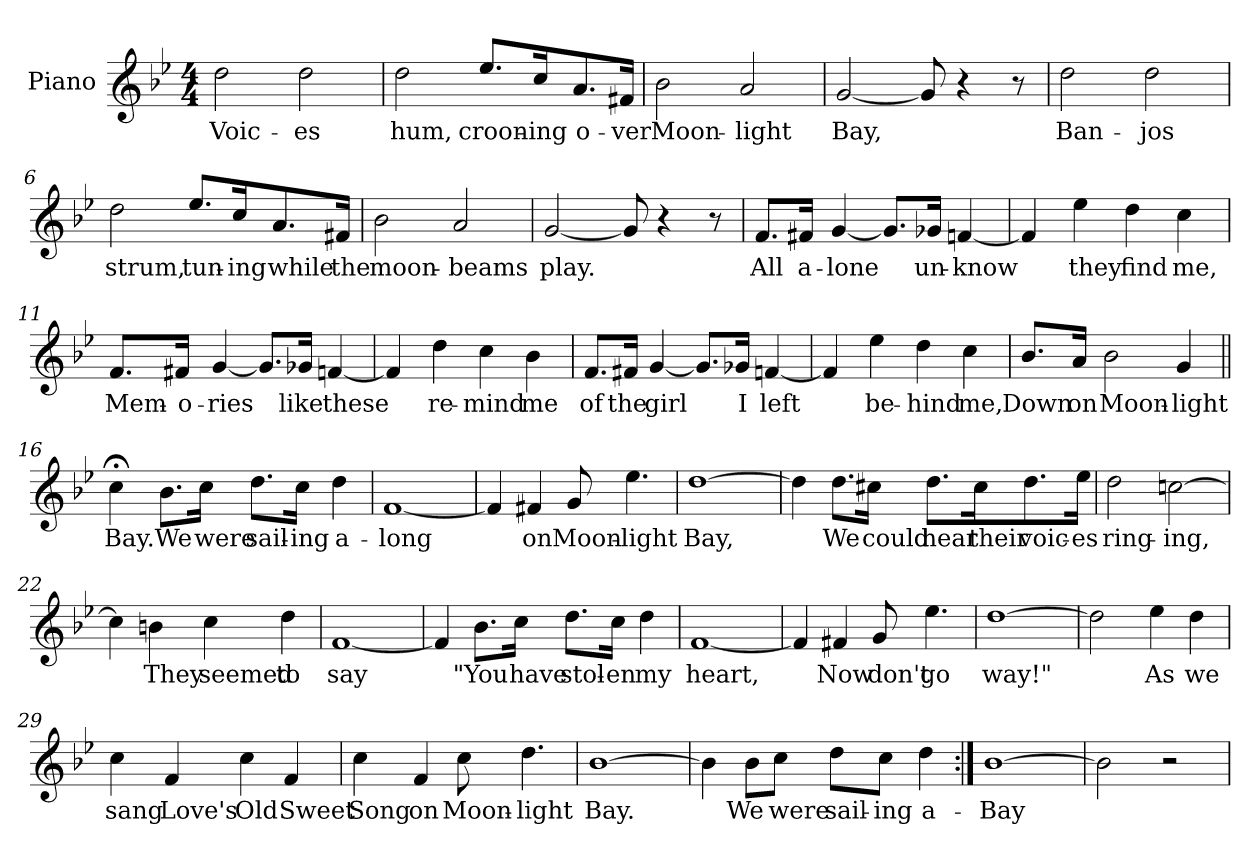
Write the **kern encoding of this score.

**kern	**text
*part1	*part1
*staff1	*staff1
*I"Piano	*
*I'Pno.	*
*clefG2	*
*k[b-e-]	*
*B-:	*
*M4/4	*
=1	=1
2dd\	Voic-
2dd\	-es
=2	=2
2dd\	hum,
8.ee-/L	croon-
16cc/K	-ing
8.a/	o-
16f#X/Jk	-ver
=3	=3
2b-\	Moon-
2a/	-light
=4	=4
[2g/	Bay,
8g/]	.
4r	.
8r	.
=5	=5
2dd\	Ban-
2dd\	-jos
!!LO:LB:g=z
=6	=6
2dd\	strum,
8.ee-/L	tun-
16cc/K	-ing
8.a/	while
16f#X/Jk	the
=7	=7
2b-\	moon-
2a/	-beams
=8	=8
[2g/	play.
8g/]	.
4r	.
8r	.
=9	=9
8.f/L	All
16f#X/Jk	a-
[4g/	lone
8.g/L]	.
16g-X/Jk	un-
[4fn/	-know
!!LO:LB:g=z
=10	=10
4f/]	.
4ee-\	they
4dd\	find
4cc\	me,
=11	=11
8.f/L	Mem-
16f#X/Jk	-o-
[4g/	-ries
8.g/L]	.
16g-X/Jk	like
[4fn/	these
=12	=12
4f/]	.
4dd\	re-
4cc\	-mind
4b-\	me
=13	=13
8.f/L	of
16f#X/Jk	the
[4g/	girl
8.g/L]	.
16g-X/Jk	I
[4fn/	left
!!LO:LB:g=z
=14	=14
4f/]	.
4ee-\	be-
4dd\	-hind
4cc\	me,
=15	=15
8.b-/L	Down
16a/Jk	on
2b-\	Moon-
4g/	-light
=16||	=16||
4cc;<\	Bay.
8.b-\L	We
16cc\Jk	were
8.dd\L	sail-
16cc\Jk	-ing
4dd\	a-
=17	=17
[1f	-long
!!LO:LB:g=z
=18	=18
4f/]	.
4f#X/	on
8g/	Moon-
4.ee-\	-light
=19	=19
[1dd	Bay,
=20	=20
4dd\]	.
8.dd\L	We
16cc#X\Jk	could
8.dd\L	hear
16cc#\K	their
8.dd\	voic-
16ee-\Jk	-es
=21	=21
2dd\	ring-
[2ccn\	-ing,
!!LO:LB:g=z
=22	=22
4cc\]	.
4bn\	They
4cc\	seemed
4dd\	to
=23	=23
[1f	say
=24	=24
4f/]	.
8.b-\L	"You
16cc\Jk	have
8.dd\L	stol-
16cc\Jk	-en
4dd\	my
=25	=25
[1f	heart,
!!LO:LB:g=z
=26	=26
4f/]	.
4f#X/	Now
8g/	don't
4.ee-\	go
=27	=27
[1dd	way!"
=28	=28
2dd\]	.
4ee-\	As
4dd\	we
=29	=29
4cc\	sang
4f/	Love's
4cc\	Old
4f/	Sweet
=30	=30
4cc\	Song
4f/	on
8cc\	Moon-
4.dd\	-light
!!LO:LB:g=z
=31	=31
[1b-	Bay.
=32	=32
4b-\]	.
8b-\L	We
8cc\J	were
8dd\L	sail-
8cc\J	-ing
4dd\	a-
=33:|!	=33:|!
[1b-	-Bay
=34	=34
2b-\]	.
2r	.
=	=
*-	*-
